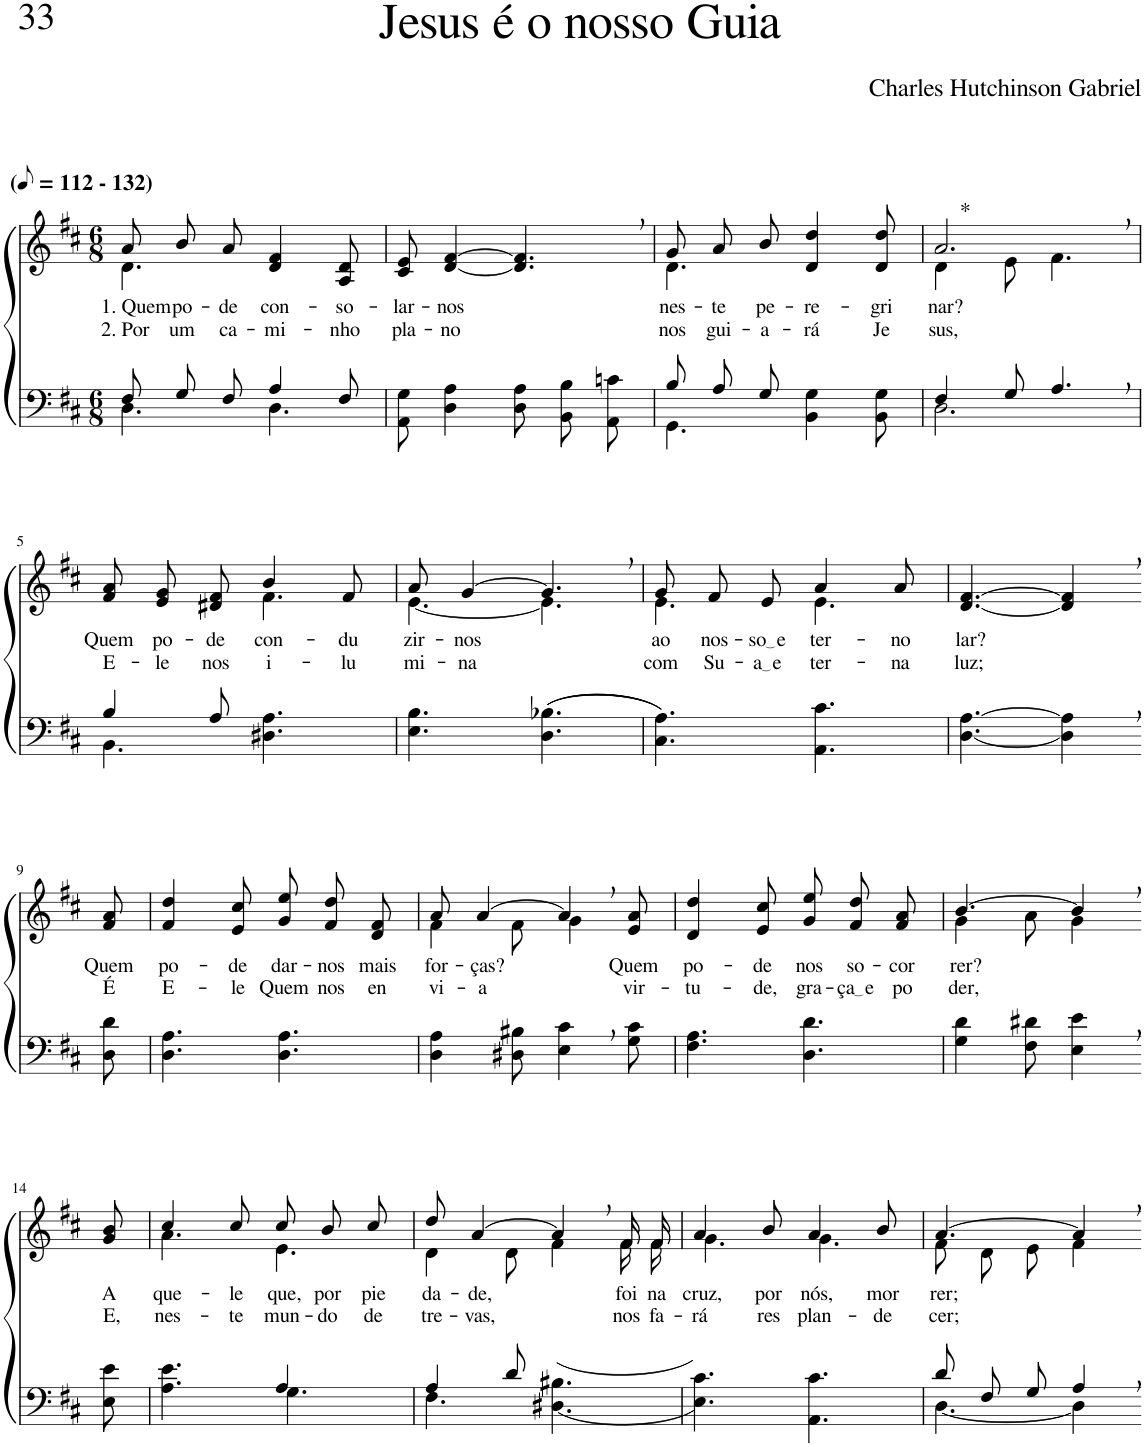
**kern	**kern	**text	**text	**harte
*part2	*part1	*part1	*part1	*part1
*staff2	*staff1	*staff1	*staff1	*
*I"Parte III e IV	*I"Parte I e II	*	*	*
*clefF4	*clefG2	*	*	*
*Trd1c2	*Trd1c2	*	*	*
*k[f#c#]	*k[f#c#]	*	*	*
*M6/8	*M6/8	*	*	*
*MM56	*MM56	*	*	*
=1	=1	=1	=1	=1
*^	*^	*	*	*
!	!	!LO:TX:a:B:t=(	!	!	!	!
!	!	!LO:TX:a:B:t=- 132)	!	!	!	!
!	!	!	!	!LO:LY:b	!LO:LY:b	!
8F#/L	4.D\	8a/L	4.d\	1. Quem	2. Por	.
!	!	!	!	!LO:LY:b	!LO:LY:b	!
8G/	.	8b/	.	po-	um	.
!	!	!	!	!LO:LY:b	!LO:LY:b	!
8F#/J	.	8a/J	.	-de	ca-	.
!	!	!	!	!LO:LY:b	!LO:LY:b	!
4A/	4.D\	4d/ 4f#/	4.ryy	con-	-mi-	.
!	!	!	!	!LO:LY:b	!LO:LY:b	!
8F#/	.	8A/ 8d/	.	-so-	-nho	.
*v	*v	*	*	*	*	*
*	*v	*v	*	*	*
=2	=2	=2	=2	=2
!	!	!LO:LY:b	!LO:LY:b	!
8AA\ 8G\	8c#/ 8e/	-lar-	pla-	.
!	!	!LO:LY:b	!LO:LY:b	!
4D\ 4A\	[4d/ [4f#/	-nos	-no	.
8D\ 8A\L	4.d/], 4.f#/],	.	.	.
8BB\ 8B\	.	.	.	.
8AA\ 8cn\J	.	.	.	.
=3	=3	=3	=3	=3
*^	*^	*	*	*
!	!	!	!	!LO:LY:b	!LO:LY:b	!
8B/L	4.GG\	8g/L	4.d\	nes-	nos	.
!	!	!	!	!LO:LY:b	!LO:LY:b	!
8A/	.	8a/	.	-te	gui-	.
!	!	!	!	!LO:LY:b	!LO:LY:b	!
8G/J	.	8b/J	.	pe-	-a-	.
!	!	!	!	!LO:LY:b	!LO:LY:b	!
8ryy	4BB\ 4G\	4d/ 4dd/	4.ryy	-re-	-rá	.
4ryy	.	.	.	.	.	.
!	!	!	!	!LO:LY:b	!LO:LY:b	!
.	8BB\ 8G\	8d/ 8dd/	.	-gri-	Je	.
=4	=4	=4	=4	=4	=4	=4
!	!	!	!	!LO:LY:b	!LO:LY:b	!LO:H:kt=*
4F#/	2.D\	2.a,/	4d\	-nar?	sus,	N
8G/	.	.	8e\	.	.	.
4.A,/	.	.	4.f#\	.	.	.
!!LO:LB:g=z	!!
=5	=5	=5	=5	=5	=5	=5
!	!	!	!	!LO:LY:b	!LO:LY:b	!
4B/	4.BB\	8f#/ 8a/L	4.ryy	Quem	E-	.
!	!	!	!	!LO:LY:b	!LO:LY:b	!
.	.	8e/ 8g/	.	po-	-le	.
!	!	!	!	!LO:LY:b	!LO:LY:b	!
8A/	.	8d#X/ 8f#/J	.	-de	nos	.
!	!	!	!	!LO:LY:b	!LO:LY:b	!
4.D#X\ 4.A\	4.ryy	4b/	4.f#\	con-	i-	.
!	!	!	!	!LO:LY:b	!LO:LY:b	!
.	.	8f#/	.	-du-	-lu	.
*v	*v	*	*	*	*	*
=6	=6	=6	=6	=6	=6
!	!	!	!LO:LY:b	!LO:LY:b	!
4.E\ 4.B\	8a/	[4.e\	-zir-	mi-	.
!	!	!	!LO:LY:b	!LO:LY:b	!
.	[4g/	.	-nos	-na	.
((4.D\ 4.B-X\	4.g,/]	4.e\]	.	.	.
=7	=7	=7	=7	=7	=7
!	!	!	!LO:LY:b	!LO:LY:b	!
4.C#\ 4.A\))	8g/L	4.e\	ao	com	.
!	!	!	!LO:LY:b	!LO:LY:b	!
.	8f#/	.	nos-	Su-	.
!	!	!	!LO:LY:b	!LO:LY:b	!
.	8e/J	.	so e	a e	.
!	!	!	!LO:LY:b	!LO:LY:b	!
4.AA\ 4.c#\	4a/	4.e\	ter-	ter-	.
!	!	!	!LO:LY:b	!LO:LY:b	!
.	8a/	.	-no	-na	.
*	*v	*v	*	*	*
=8	=8	=8	=8	=8
!	!	!LO:LY:b	!LO:LY:b	!
[4.D\ [4.A\	[4.d/ [4.f#/	lar?	luz;	.
4D\], 4A\],	4d/], 4f#/],	.	.	.
!!LO:LB:g=z
=9-	=9-	=9-	=9-	=9-
!	!	!LO:LY:b	!LO:LY:b	!
8D\ 8d\	8f#/ 8a/	Quem	É	.
=10	=10	=10	=10	=10
!	!	!LO:LY:b	!LO:LY:b	!
4.D\ 4.A\	4f#/ 4dd/	po-	E-	.
!	!	!LO:LY:b	!LO:LY:b	!
.	8e/ 8cc#/	-de	-le	.
!	!	!LO:LY:b	!LO:LY:b	!
4.D\ 4.A\	8g/ 8ee/L	dar-	Quem	.
!	!	!LO:LY:b	!LO:LY:b	!
.	8f#/ 8dd/	-nos	nos	.
!	!	!LO:LY:b	!LO:LY:b	!
.	8d/ 8f#/J	mais	en-	.
=11	=11	=11	=11	=11
*	*^	*	*	*
!	!	!	!LO:LY:b	!LO:LY:b	!
4D\ 4A\	8a/	4f#\	for-	-vi-	.
!	!	!	!LO:LY:b	!LO:LY:b	!
.	[4a/	.	-ças?	-a	.
8D#X\ 8B#X\	.	8f#\	.	.	.
4E\, 4c#\,	4a,/]	4g\	.	.	.
!	!	!	!LO:LY:b	!LO:LY:b	!
8G\ 8c#\	8e/ 8a/	8ryy	Quem	vir-	.
=12	=12	=12	=12	=12	=12
!	!	!	!LO:LY:b	!LO:LY:b	!
*	*v	*v	*	*	*
4.F#\ 4.A\	4d/ 4dd/	po-	-tu-	.
!	!	!LO:LY:b	!LO:LY:b	!
.	8e/ 8cc#/	-de	-de,	.
!	!	!LO:LY:b	!LO:LY:b	!
4.D\ 4.d\	8g/ 8ee/L	nos	gra-	.
!	!	!LO:LY:b	!LO:LY:b	!
.	8f#/ 8dd/	so-	ça e	.
!	!	!LO:LY:b	!LO:LY:b	!
.	8f#/ 8a/J	-cor-	po-	.
=13	=13	=13	=13	=13
*	*^	*	*	*
!	!	!	!LO:LY:b	!LO:LY:b	!
4G\ 4d\	[4.b/	4g\	-rer?	-der,	.
8F#\ 8d#X\	.	8a\	.	.	.
4E\, 4e\,	4b,/]	4g\	.	.	.
!!LO:LB:g=z
=14-	=14-	=14-	=14-	=14-	=14-
!	!	!	!LO:LY:b	!LO:LY:b	!
*	*v	*v	*	*	*
8E\ 8e\	8g/ 8b/	A-	E,	.
=15	=15	=15	=15	=15
*^	*^	*	*	*
!	!	!	!	!LO:LY:b	!LO:LY:b	!
4.A\ 4.e\	4.ryy	4cc#/	4.a\	-que-	nes-	.
!	!	!	!	!LO:LY:b	!LO:LY:b	!
.	.	8cc#/	.	-le	-te	.
!	!	!	!	!LO:LY:b	!LO:LY:b	!
4.G\	4A/	8cc#/L	4.e\	que,	mun-	.
!	!	!	!	!LO:LY:b	!LO:LY:b	!
.	.	8b/	.	por	-do	.
!	!	!	!	!LO:LY:b	!LO:LY:b	!
.	8ryy	8cc#/J	.	pie-	de	.
=16	=16	=16	=16	=16	=16	=16
!	!	!	!	!LO:LY:b	!LO:LY:b	!
4A/	4.F#\	8dd/	4d\	-da-	tre-	.
!	!	!	!	!LO:LY:b	!LO:LY:b	!
.	.	[4a/	.	-de,	-vas,	.
8d/	.	.	8d\	.	.	.
8ryy	((4.D#X\ 4.B#X\	4a,/]	4f#\	.	.	.
4ryy	.	.	.	.	.	.
!	!	!	!	!LO:LY:b	!LO:LY:b	!
.	.	16f#/LL	16f#\LL	foi	nos	.
!	!	!	!	!LO:LY:b	!LO:LY:b	!
.	.	16f#/JJ	16f#\JJ	na	fa-	.
*v	*v	*	*	*	*	*
=17	=17	=17	=17	=17	=17
!	!	!	!LO:LY:b	!LO:LY:b	!
4.E\ 4.c#\))	4a/	4.g\	cruz,	-rá	.
!	!	!	!LO:LY:b	!LO:LY:b	!
.	8b/	.	por	res-	.
!	!	!	!LO:LY:b	!LO:LY:b	!
4.AA\ 4.c#\	4a/	4.g\	nós,	-plan-	.
!	!	!	!LO:LY:b	!LO:LY:b	!
.	8b/	.	mor-	-de-	.
=18	=18	=18	=18	=18	=18
*^	*	*	*	*	*
!	!	!	!	!LO:LY:b	!LO:LY:b	!
8d/L	[4.D\	[4.a/	8f#\L	-rer;	-cer;	.
8F#/	.	.	8d\	.	.	.
8G/J	.	.	8e\J	.	.	.
4A,/	4D\]	4a,/]	4f#\	.	.	.
*v	*v	*	*	*	*	*
*	*v	*v	*	*	*
=-	=-	=-	=-	=-
*-	*-	*-	*-	*-
